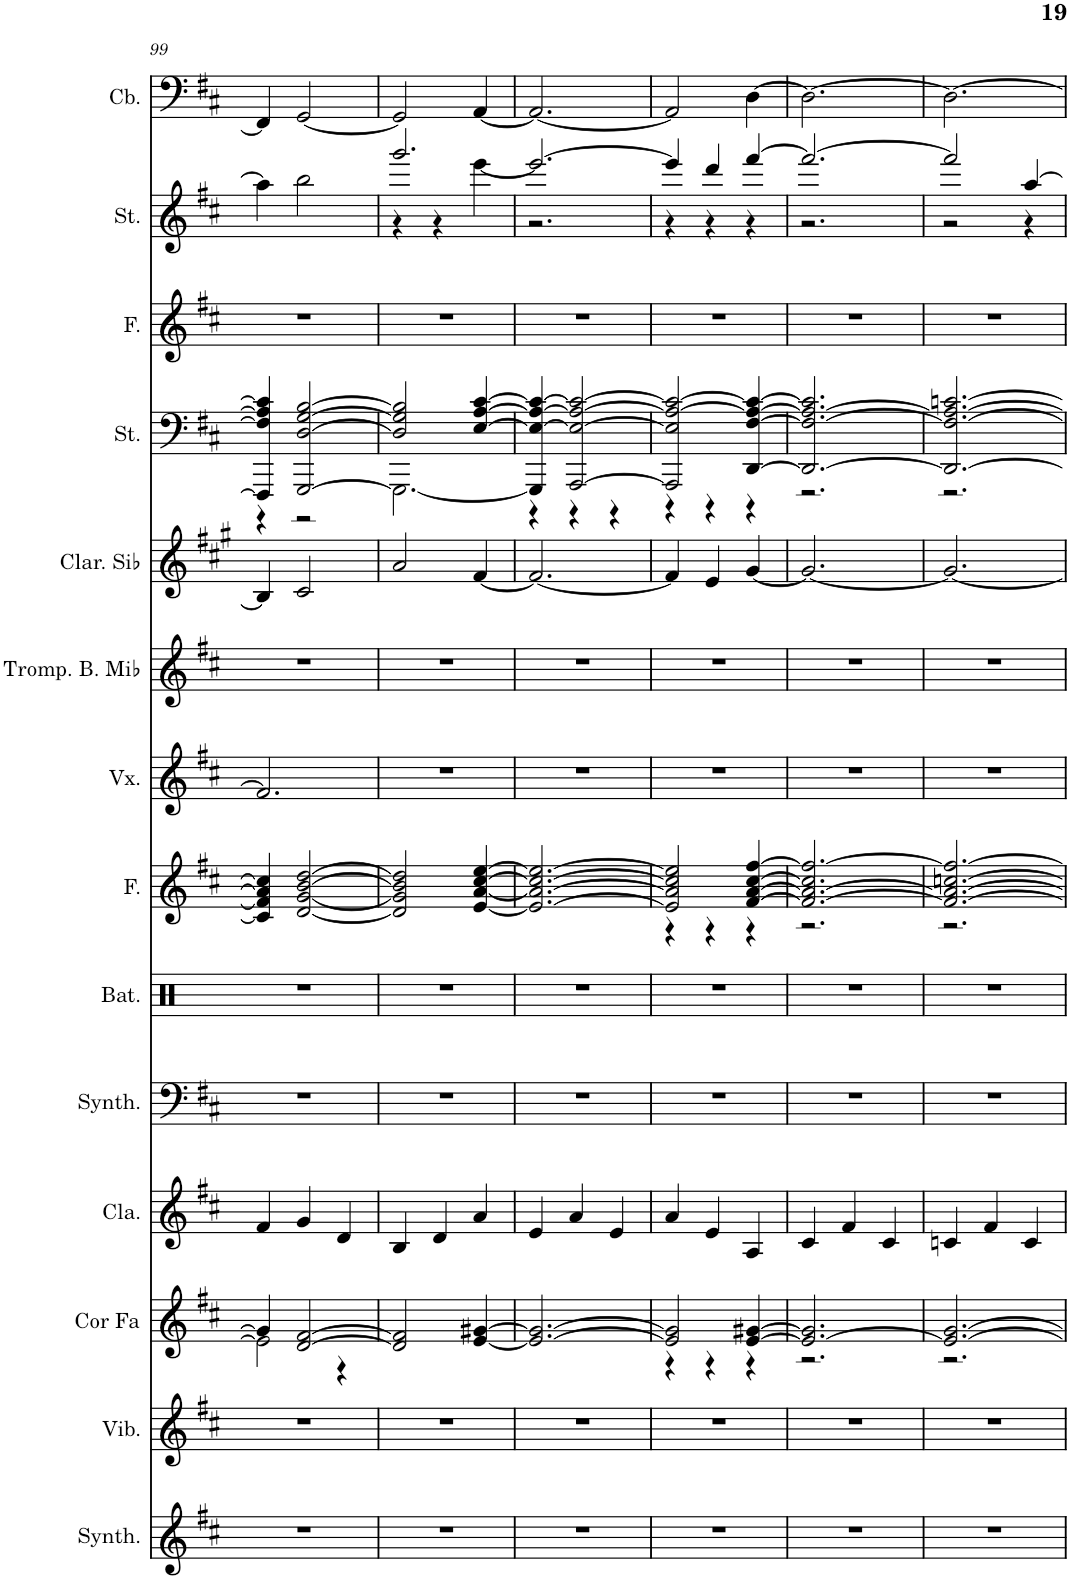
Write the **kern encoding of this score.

**kern	**kern	**kern	**kern	**kern	**kern	**kern	**kern	**kern	**kern	**kern	**kern	**kern	**kern
*part14	*part13	*part12	*part11	*part10	*part9	*part8	*part7	*part6	*part5	*part4	*part3	*part2	*part1
*staff14	*staff13	*staff12	*staff11	*staff10	*staff9	*staff8	*staff7	*staff6	*staff5	*staff4	*staff3	*staff2	*staff1
*I"Synthétiseur de cuivres, Synbras2	*I"Vibraphone, Vibes	*I"Cor en Fa, Fr.horn	*I"Clavecin, Harpsi	*I"Synthétiseur Pad, Warm pad	*I"Batterie, Orch.dr	*I"Femmes, Choir ah	*I"Voix, Syn vox	*I"Trompette Basse en Mib, Trumpet	*I"Clarinette en Sib	*I"Cordes, Slow str	*I"Femmes, Melody	*I"Cordes, Slow str	*I"Contrebasse, Acous.bs
*I'Synth.	*I'Vib.	*I'Cor Fa	*I'Cla.	*I'Synth.	*I'Bat.	*I'F.	*I'Vx.	*I'Tromp. B. Mib	*I'Clar. Sib	*I'St.	*I'F.	*I'St.	*I'Cb.
!!LO:PB:g=z
*clefG2	*clefG2	*clefG2	*clefG2	*clefF4	*clefX	*clefG2	*clefG2	*clefG2	*clefG2	*clefF4	*clefG2	*clefG2	*clefF4
*	*	*Trd4c7	*	*	*	*	*	*Trd5c9	*Trd1c2	*	*	*	*Trd7c12
*k[f#c#]	*k[f#c#]	*k[f#c#]	*k[f#c#]	*k[f#c#]	*k[]	*k[f#c#]	*k[f#c#]	*k[f#c#]	*k[f#c#g#]	*k[f#c#]	*k[f#c#]	*k[f#c#]	*k[f#c#]
*M3/4	*M3/4	*M3/4	*M3/4	*M3/4	*M3/4	*M3/4	*M3/4	*M3/4	*M3/4	*M3/4	*M3/4	*M3/4	*M3/4
=99	=99	=99	=99	=99	=99	=99	=99	=99	=99	=99	=99	=99	=99
*	*	*^	*	*	*	*	*	*	*	*^	*	*	*
2.r	2.r	4g#/]	2e\]	4f#/	2.r	2.r	4c#/] 4f#/] 4a/] 4cc#/]	2.f#/]	2.r	4B/]	4FFF#/] 4F#/] 4A/] 4c#/]	4r	2.r	4aa\]	4FF#/]
.	.	[2d/ [2f#/	.	4g/	.	.	[2d/ [2g/ [2b/ [2dd/	.	.	2c#/	[2GGG/ [2D/ [2G/ [2B/	2r	.	2bb\	[2GG/
.	.	.	4r	4d/	.	.	.	.	.	.	.	.	.	.	.
*	*	*v	*v	*	*	*	*	*	*	*	*	*	*	*	*
=100	=100	=100	=100	=100	=100	=100	=100	=100	=100	=100	=100	=100	=100	=100
*	*	*	*	*	*	*	*	*	*	*	*	*	*^	*
2.r	2.r	2d/] 2f#/]	4B/	2.r	2.r	2d/] 2g/] 2b/] 2dd/]	2.r	2.r	2a/	2D/] 2G/] 2B/]	2.GGG\_	2.r	2.ggg/	4r	2GG/]
.	.	.	4d/	.	.	.	.	.	.	.	.	.	.	4r	.
.	.	[4e/ [4g#X/	4a/	.	.	[4e/ [4a/ [4cc#/ [4ee/	.	.	[4f#/	[4E/ [4A/ [4c#/	.	.	.	[4eee\	[4AA/
=101	=101	=101	=101	=101	=101	=101	=101	=101	=101	=101	=101	=101	=101	=101	=101
2.r	2.r	2.e/_ 2.g#/_	4e/	2.r	2.r	2.e/_ 2.a/_ 2.cc#/_ 2.ee/_	2.r	2.r	2.f#/_	4GGG/] 4E/_ 4A/_ 4c#/_	4r	2.r	2.eee/_	2.r	2.AA/_
.	.	.	4a/	.	.	.	.	.	.	[2AAA/ 2E/_ 2A/_ 2c#/_	4r	.	.	.	.
.	.	.	4e/	.	.	.	.	.	.	.	4r	.	.	.	.
=102	=102	=102	=102	=102	=102	=102	=102	=102	=102	=102	=102	=102	=102	=102	=102
*	*	*^	*	*	*	*^	*	*	*	*	*	*	*	*	*
2.r	2.r	2e/] 2g#/]	4r	4a/	2.r	2.r	2e/] 2a/] 2cc#/] 2ee/]	4r	2.r	2.r	4f#/]	2AAA/] 2E/] 2A/_ 2c#/_	4r	2.r	4eee/]	4r	2AA/]
.	.	.	4r	4e/	.	.	.	4r	.	.	4e/	.	4r	.	4ddd/	4r	.
.	.	[4e/ [4g#X/	4r	4A/	.	.	[4f#/ [4a/ [4cc#/ [4ff#/	4r	.	.	[4g#/	[4DD/ [4F#/ 4A/_ 4c#/_	4r	.	[4fff#/	4r	[4D\
=103	=103	=103	=103	=103	=103	=103	=103	=103	=103	=103	=103	=103	=103	=103	=103	=103	=103
2.r	2.r	2.e/_ 2.g#/]	2.r	4c#/	2.r	2.r	2.f#/_ 2.a/_ 2.cc#/] 2.ff#/_	2.r	2.r	2.r	2.g#/_	2.DD/_ 2.F#/_ 2.A/_ 2.c#/]	2.r	2.r	2.fff#/_	2.r	2.D\_
.	.	.	.	4f#/	.	.	.	.	.	.	.	.	.	.	.	.	.
.	.	.	.	4c#/	.	.	.	.	.	.	.	.	.	.	.	.	.
=104	=104	=104	=104	=104	=104	=104	=104	=104	=104	=104	=104	=104	=104	=104	=104	=104	=104
2.r	2.r	2.e/_ [2.g/	2.r	4cn/	2.r	2.r	2.f#/_ 2.a/_ [2.ccn/ 2.ff#/_	2.r	2.r	2.r	2.g#/_	2.DD/_ 2.F#/_ 2.A/_ [2.cn/	2.r	2.r	2fff#/]	2r	2.D\_
.	.	.	.	4f#/	.	.	.	.	.	.	.	.	.	.	.	.	.
.	.	.	.	4c/	.	.	.	.	.	.	.	.	.	.	[4aa/	4r	.
*	*	*v	*v	*	*	*	*v	*v	*	*	*	*v	*v	*	*v	*v	*
=	=	=	=	=	=	=	=	=	=	=	=	=	=
*-	*-	*-	*-	*-	*-	*-	*-	*-	*-	*-	*-	*-	*-
